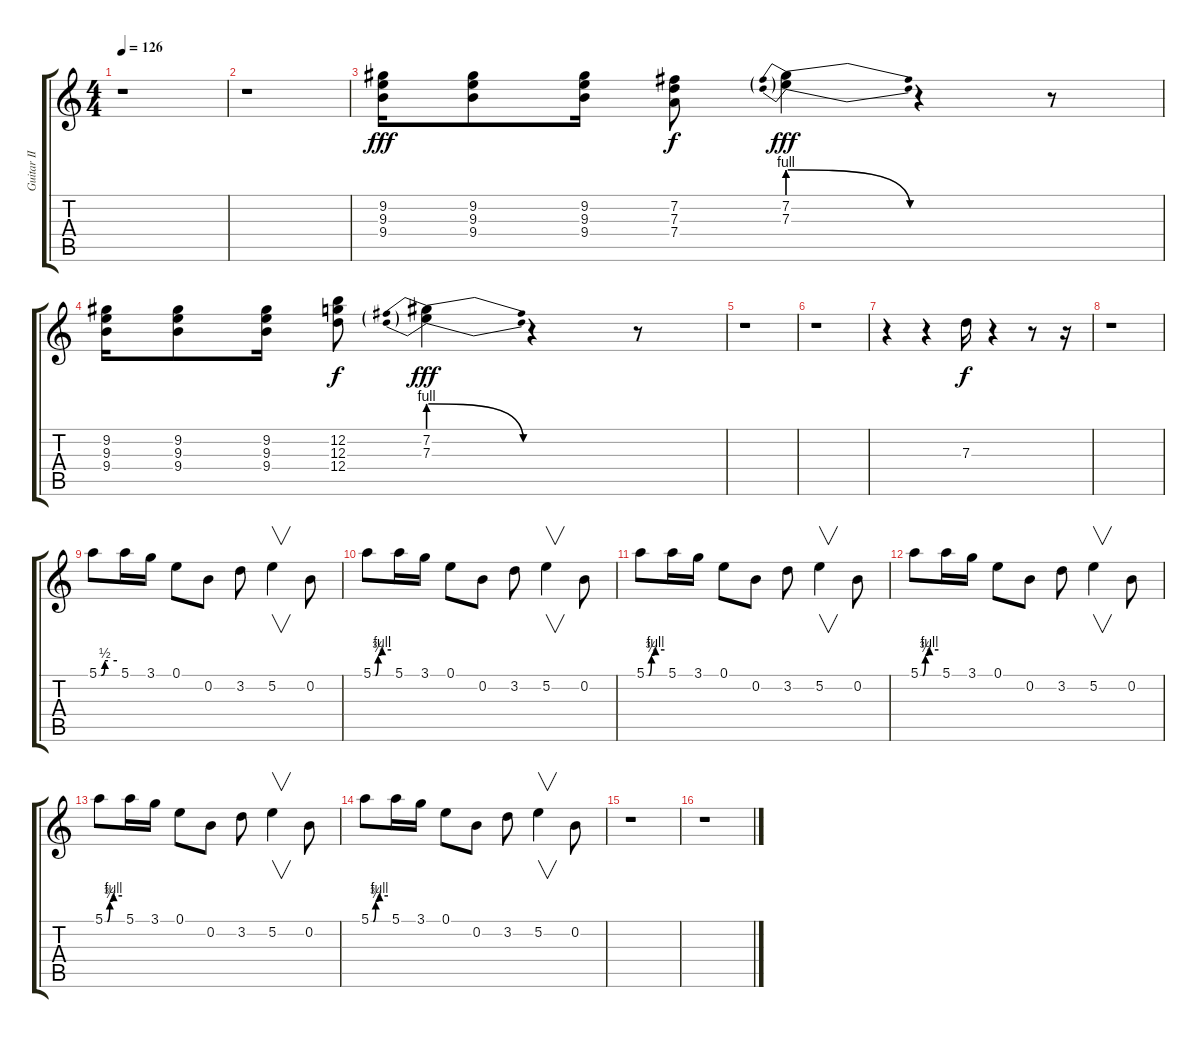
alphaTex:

\track ("Guitar II" "Guitar II") {instrument distortionguitar}
\staff {score tabs}
\tuning (E4 B3 G3 D3 A2 E2) {hide}
\ts (4 4)
\tempo 126
\clef g2
\ks c
r.1{dy f} |
r.1 |
(9.2 9.3 9.4).16{dy fff} (9.2 9.3 9.4).8 (9.2 9.3 9.4).16 (7.2 7.3 7.4).8{dy f} (7.2{be (prebendrelease 0 4 60 0)} 7.3{be (prebendrelease 0 4 60 0)}).4{dy fff} r.4 r.8 |
(9.2 9.3 9.4).16 (9.2 9.3 9.4).8 (9.2 9.3 9.4).16 (12.2 12.3 12.4).8{dy f} (7.2{be (prebendrelease 0 4 60 0)} 7.3{be (prebendrelease 0 4 60 0)}).4{dy fff} r.4 r.8 |
r.1 |
r.1 |
r.4 r.4 7.3.16{dy f} r.4 r.8 r.16 |
r.1 |
5.1{be (custom 0 0 8 0 20 2 30 2 60 2)}.8 5.1.16 3.1.16 0.1.8 0.2.8 3.2.8 5.2.4{v} 0.2.8 |
5.1{be (custom 0 0 8 0 17 3 30 4 60 4)}.8 5.1.16 3.1.16 0.1.8 0.2.8 3.2.8 5.2.4{v} 0.2.8 |
5.1{be (custom 0 0 8 0 17 3 30 4 60 4)}.8 5.1.16 3.1.16 0.1.8 0.2.8 3.2.8 5.2.4{v} 0.2.8 |
5.1{be (custom 0 0 8 0 17 3 30 4 60 4)}.8 5.1.16 3.1.16 0.1.8 0.2.8 3.2.8 5.2.4{v} 0.2.8 |
5.1{be (custom 0 0 8 0 17 3 30 4 60 4)}.8 5.1.16 3.1.16 0.1.8 0.2.8 3.2.8 5.2.4{v} 0.2.8 |
5.1{be (custom 0 0 8 0 17 3 30 4 60 4)}.8 5.1.16 3.1.16 0.1.8 0.2.8 3.2.8 5.2.4{v} 0.2.8 |
r.1 |
r.1
